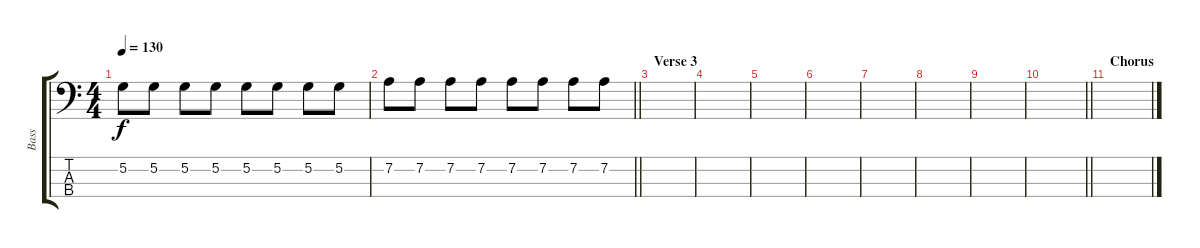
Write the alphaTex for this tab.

\track ("Bass" "Bass") {instrument electricbassfinger}
\staff {score tabs}
\tuning (G2 D2 A1 E1) {hide}
\ts (4 4)
\tempo 130
\clef f4
\ks c
5.2.8{dy f} 5.2.8 5.2.8 5.2.8 5.2.8 5.2.8 5.2.8 5.2.8 |
\barLineRight lightlight
7.2.8 7.2.8 7.2.8 7.2.8 7.2.8 7.2.8 7.2.8 7.2.8 |
\section ("" "Verse 3")
|
|
|
|
|
|
|
\barLineRight lightlight
|
\section ("" "Chorus")
